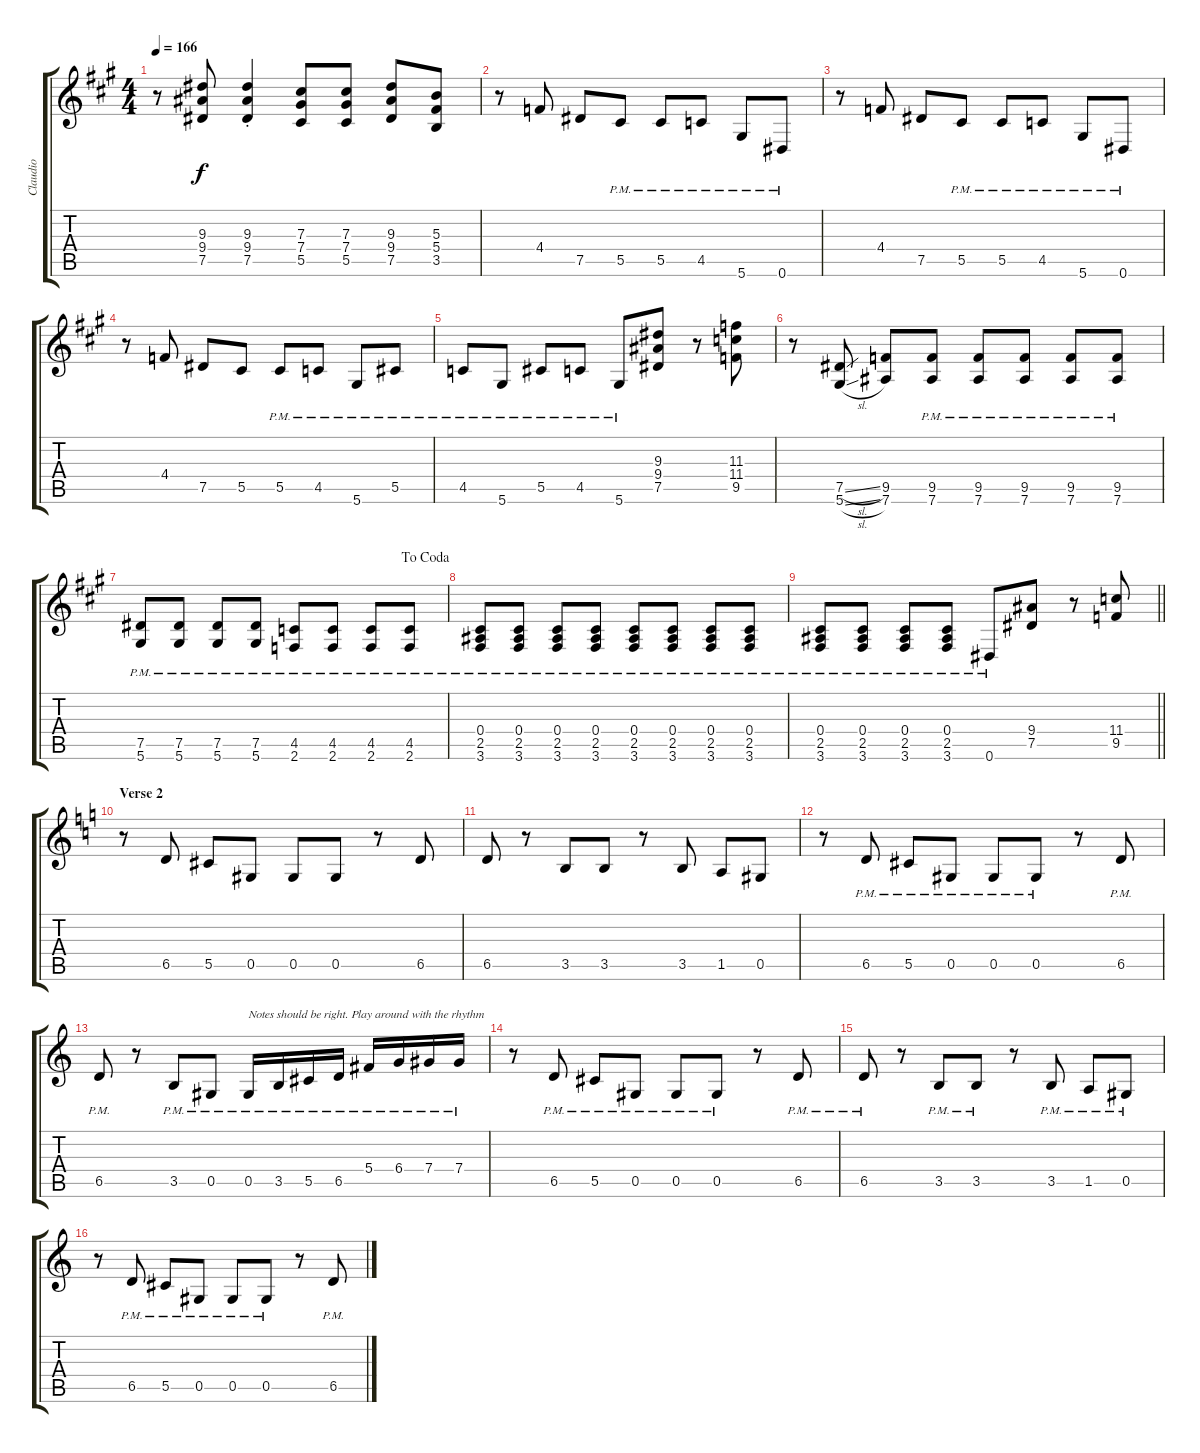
\track ("Claudio" "Claudio") {instrument distortionguitar}
\staff {score tabs}
\tuning (Eb4 Bb3 Gb3 Db3 Ab2 Eb2) {hide}
\ts (4 4)
\tempo 166
\clef g2
\ks a
r.8{dy f} (9.3 9.4 7.5).8 (9.3{st} 9.4{st} 7.5{st}).4 (7.3 7.4 5.5).8 (7.3 7.4 5.5).8 (9.3 9.4 7.5).8 (5.3 5.4 3.5).8 |
r.8 4.4.8 7.5.8 5.5{pm}.8 5.5{pm}.8 4.5{pm}.8 5.6{pm}.8 0.6{pm}.8 |
r.8 4.4.8 7.5.8 5.5{pm}.8 5.5{pm}.8 4.5{pm}.8 5.6{pm}.8 0.6{pm}.8 |
r.8 4.4.8 7.5.8 5.5.8 5.5{pm}.8 4.5{pm}.8 5.6{pm}.8 5.5{pm}.8 |
4.5{pm}.8 5.6{pm}.8 5.5{pm}.8 4.5{pm}.8 5.6{pm}.8 (9.3 9.4 7.5).8 r.8 (11.3 11.4 9.5).8 |
r.8 (7.5{sl} 5.6{sl}).8 (9.5 7.6).8 (9.5{pm} 7.6{pm}).8 (9.5{pm} 7.6{pm}).8 (9.5{pm} 7.6{pm}).8 (9.5{pm} 7.6{pm}).8 (9.5{pm} 7.6{pm}).8 |
\jump dacoda
(7.5{pm} 5.6{pm}).8 (7.5{pm} 5.6{pm}).8 (7.5{pm} 5.6{pm}).8 (7.5{pm} 5.6{pm}).8 (4.5{pm} 2.6{pm}).8 (4.5{pm} 2.6{pm}).8 (4.5{pm} 2.6{pm}).8 (4.5{pm} 2.6{pm}).8 |
(0.4{pm} 2.5{pm} 3.6{pm}).8 (0.4{pm} 2.5{pm} 3.6{pm}).8 (0.4{pm} 2.5{pm} 3.6{pm}).8 (0.4{pm} 2.5{pm} 3.6{pm}).8 (0.4{pm} 2.5{pm} 3.6{pm}).8 (0.4{pm} 2.5{pm} 3.6{pm}).8 (0.4{pm} 2.5{pm} 3.6{pm}).8 (0.4{pm} 2.5{pm} 3.6{pm}).8 |
\barLineRight lightlight
(0.4{pm} 2.5{pm} 3.6{pm}).8 (0.4{pm} 2.5{pm} 3.6{pm}).8 (0.4{pm} 2.5{pm} 3.6{pm}).8 (0.4{pm} 2.5{pm} 3.6{pm}).8 0.6{pm}.8 (9.4 7.5).8 r.8 (11.4 9.5).8 |
\section ("" "Verse 2")
\ks c
r.8 6.5.8 5.5.8 0.5.8 0.5.8 0.5.8 r.8 6.5.8 |
6.5.8 r.8 3.5.8 3.5.8 r.8 3.5.8 1.5.8 0.5.8 |
r.8 6.5{pm}.8 5.5{pm}.8 0.5{pm}.8 0.5{pm}.8 0.5{pm}.8 r.8 6.5{pm}.8 |
6.5{pm}.8 r.8 3.5{pm}.8 0.5{pm}.8 0.5{pm}.16{txt "Notes should be right. Play around with the rhythm"} 3.5{pm}.16 5.5{pm}.16 6.5{pm}.16 5.4{pm}.16 6.4{pm}.16 7.4{pm}.16 7.4{pm}.16 |
r.8 6.5{pm}.8 5.5{pm}.8 0.5{pm}.8 0.5{pm}.8 0.5{pm}.8 r.8 6.5{pm}.8 |
6.5{pm}.8 r.8 3.5{pm}.8 3.5{pm}.8 r.8 3.5{pm}.8 1.5{pm}.8 0.5{pm}.8 |
r.8 6.5{pm}.8 5.5{pm}.8 0.5{pm}.8 0.5{pm}.8 0.5{pm}.8 r.8 6.5{pm}.8
